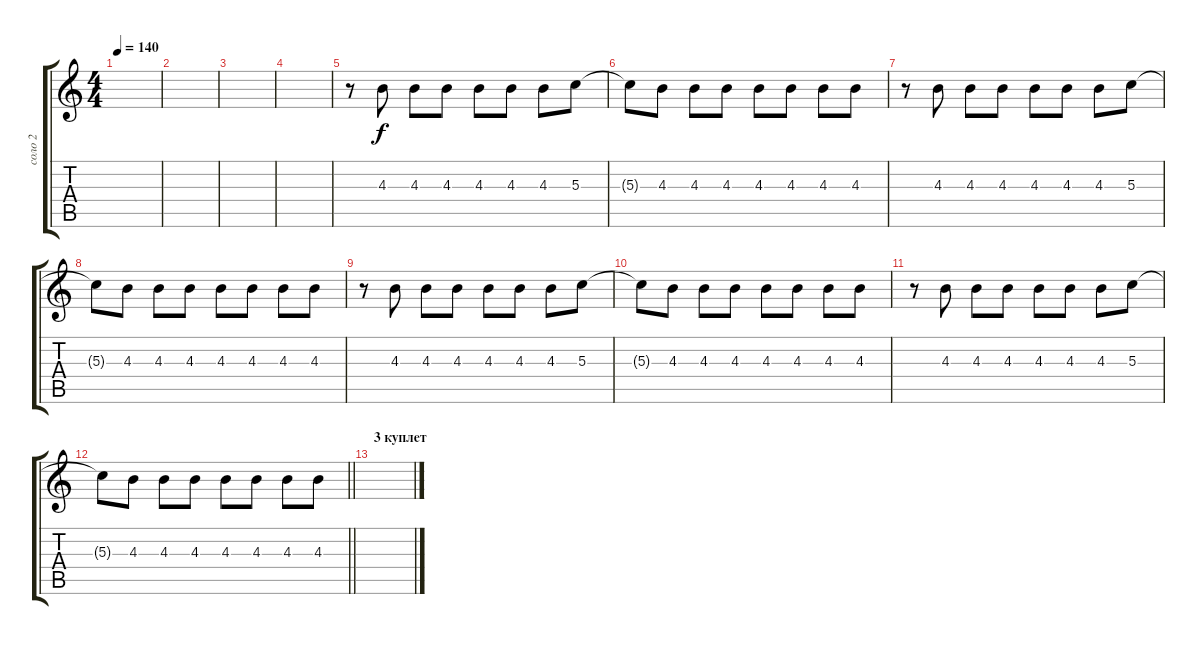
\track ("соло 2" "соло 2") {instrument electricguitarmuted}
\staff {score tabs}
\tuning (E4 B3 G3 D3 A2 E2) {hide}
\ts (4 4)
\tempo 140
\clef g2
\ks c
|
|
|
|
r.8 4.3.8 4.3.8 4.3.8 4.3.8 4.3.8 4.3.8 5.3.8 |
5.3{t}.8 4.3.8 4.3.8 4.3.8 4.3.8 4.3.8 4.3.8 4.3.8 |
r.8 4.3.8 4.3.8 4.3.8 4.3.8 4.3.8 4.3.8 5.3.8 |
5.3{t}.8 4.3.8 4.3.8 4.3.8 4.3.8 4.3.8 4.3.8 4.3.8 |
r.8 4.3.8 4.3.8 4.3.8 4.3.8 4.3.8 4.3.8 5.3.8 |
5.3{t}.8 4.3.8 4.3.8 4.3.8 4.3.8 4.3.8 4.3.8 4.3.8 |
r.8 4.3.8 4.3.8 4.3.8 4.3.8 4.3.8 4.3.8 5.3.8 |
\barLineRight lightlight
5.3{t}.8 4.3.8 4.3.8 4.3.8 4.3.8 4.3.8 4.3.8 4.3.8 |
\section ("" "3 куплет")
